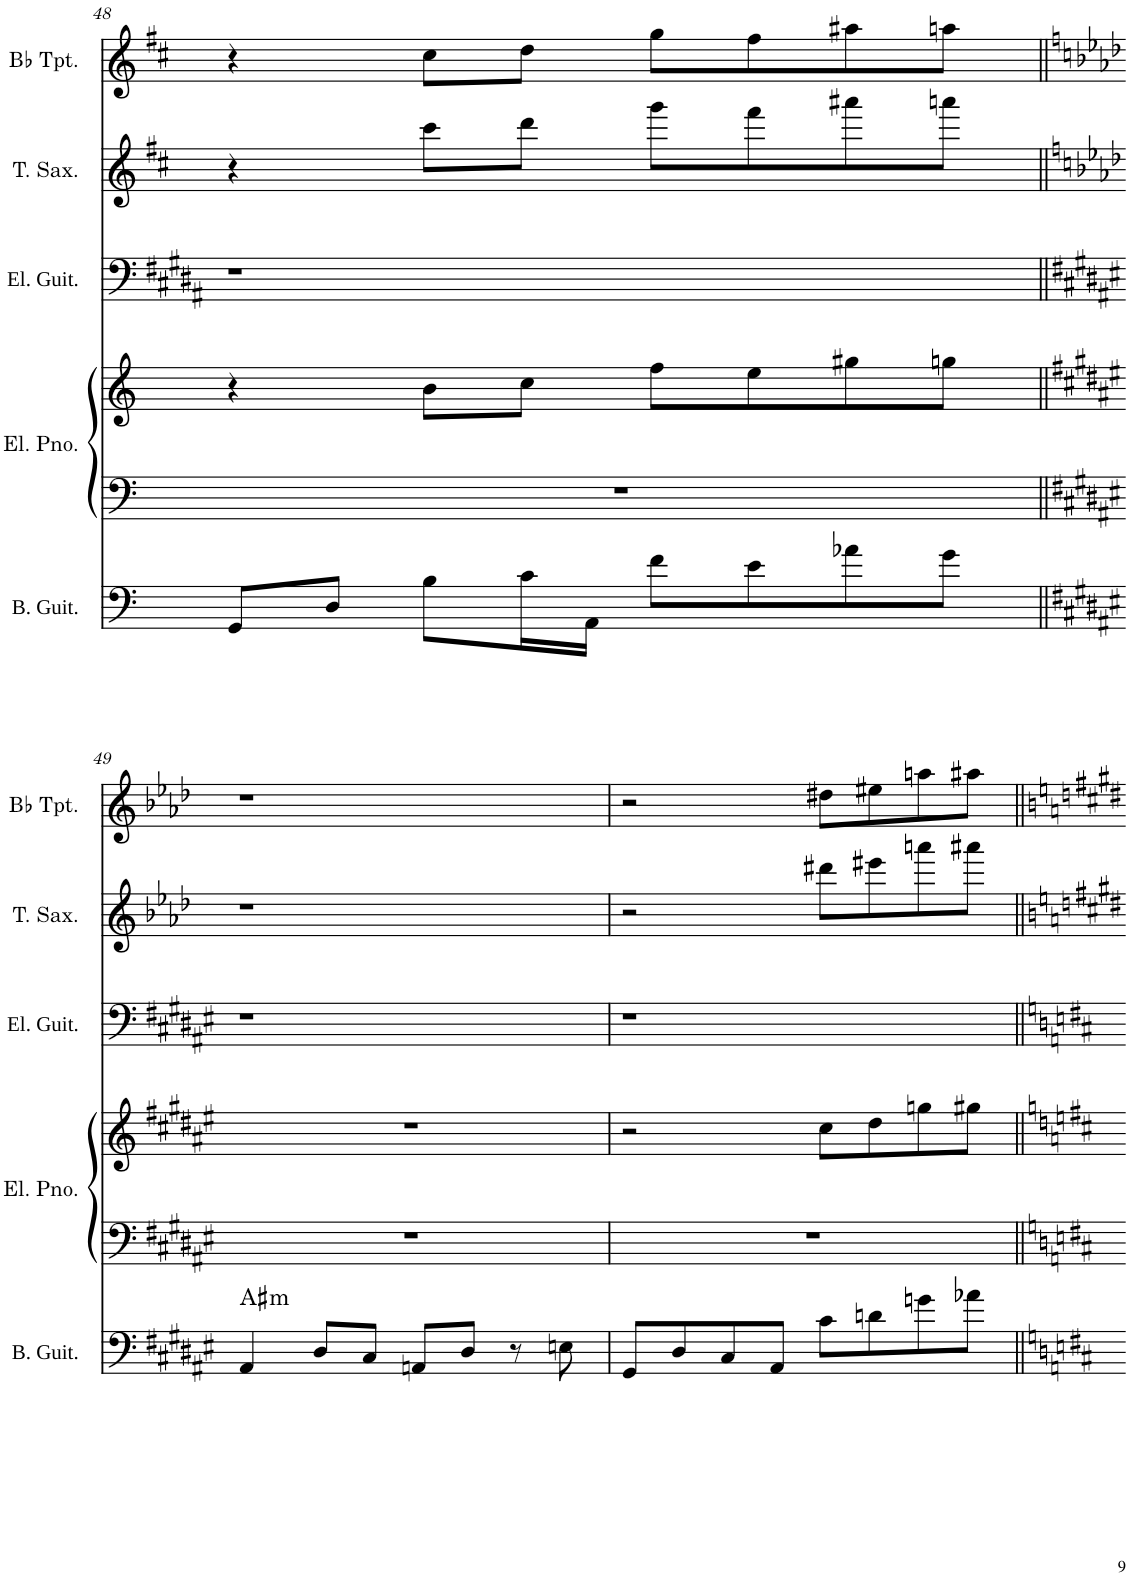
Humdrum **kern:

**kern	**harte	**kern	**kern	**kern	**kern	**kern
*part5	*part5	*part4	*part4	*part3	*part2	*part1
*staff6	*	*staff5	*staff4	*staff3	*staff2	*staff1
*I"Bass Guitar	*	*I"Electric Piano	*	*I"Electric Guitar	*I"Tenor Saxophone	*I"Bb Trumpet
*I'B. Guit.	*	*I'El. Pno.	*	*I'El. Guit.	*I'T. Sax.	*I'Bb Tpt.
!!LO:PB:g=z
*clefF4	*	*clefF4	*clefG2	*clefF4	*clefG2	*clefG2
*	*	*	*	*	*Trd8c14	*Trd1c2
*k[]	*	*k[]	*k[]	*k[f#c#g#d#a#]	*k[f#c#]	*k[f#c#]
*M4/4	*	*M4/4	*M4/4	*M4/4	*M4/4	*M4/4
=48	=48	=48	=48	=48	=48	=48
8GG/L	.	1r	4r	1r	4r	4r
8D/J	.	.	.	.	.	.
8B\L	.	.	8b\L	.	8ccc#\L	8cc#\L
16c\L	.	.	8cc\J	.	8ddd\J	8dd\J
16AA\JJ	.	.	.	.	.	.
8f\L	.	.	8ff\L	.	8ggg\L	8gg\L
8e\	.	.	8ee\	.	8fff#\	8ff#\
8a-X\	.	.	8gg#X\	.	8aaa#X\	8aa#X\
8g\J	.	.	8ggn\J	.	8aaan\J	8aan\J
!!LO:LB:g=z
=49||	=49||	=49||	=49||	=49||	=49||	=49||
*k[f#c#g#d#a#e#]	*	*k[f#c#g#d#a#e#]	*k[f#c#g#d#a#e#]	*k[f#c#g#d#a#e#]	*k[b-e-a-d-]	*k[b-e-a-d-]
!	!LO:H:kt=m	!	!	!	!	!
4AA#/	A#:min	1r	1r	1r	1r	1r
8D#/L	.	.	.	.	.	.
8C#/J	.	.	.	.	.	.
8AAn/L	.	.	.	.	.	.
8D#/J	.	.	.	.	.	.
8r	.	.	.	.	.	.
8En\	.	.	.	.	.	.
=50	=50	=50	=50	=50	=50	=50
8GG#/L	.	1r	2r	1r	2r	2r
8D#/	.	.	.	.	.	.
8C#/	.	.	.	.	.	.
8AA#/J	.	.	.	.	.	.
8c#\L	.	.	8cc#\L	.	8ddd#X\L	8dd#X\L
8dn\	.	.	8dd#\	.	8eee#X\	8ee#X\
8gn\	.	.	8ggn\	.	8aaan\	8aan\
8a-X\J	.	.	8gg#X\J	.	8aaa#X\J	8aa#X\J
=||	=||	=||	=||	=||	=||	=||
*-	*-	*-	*-	*-	*-	*-
